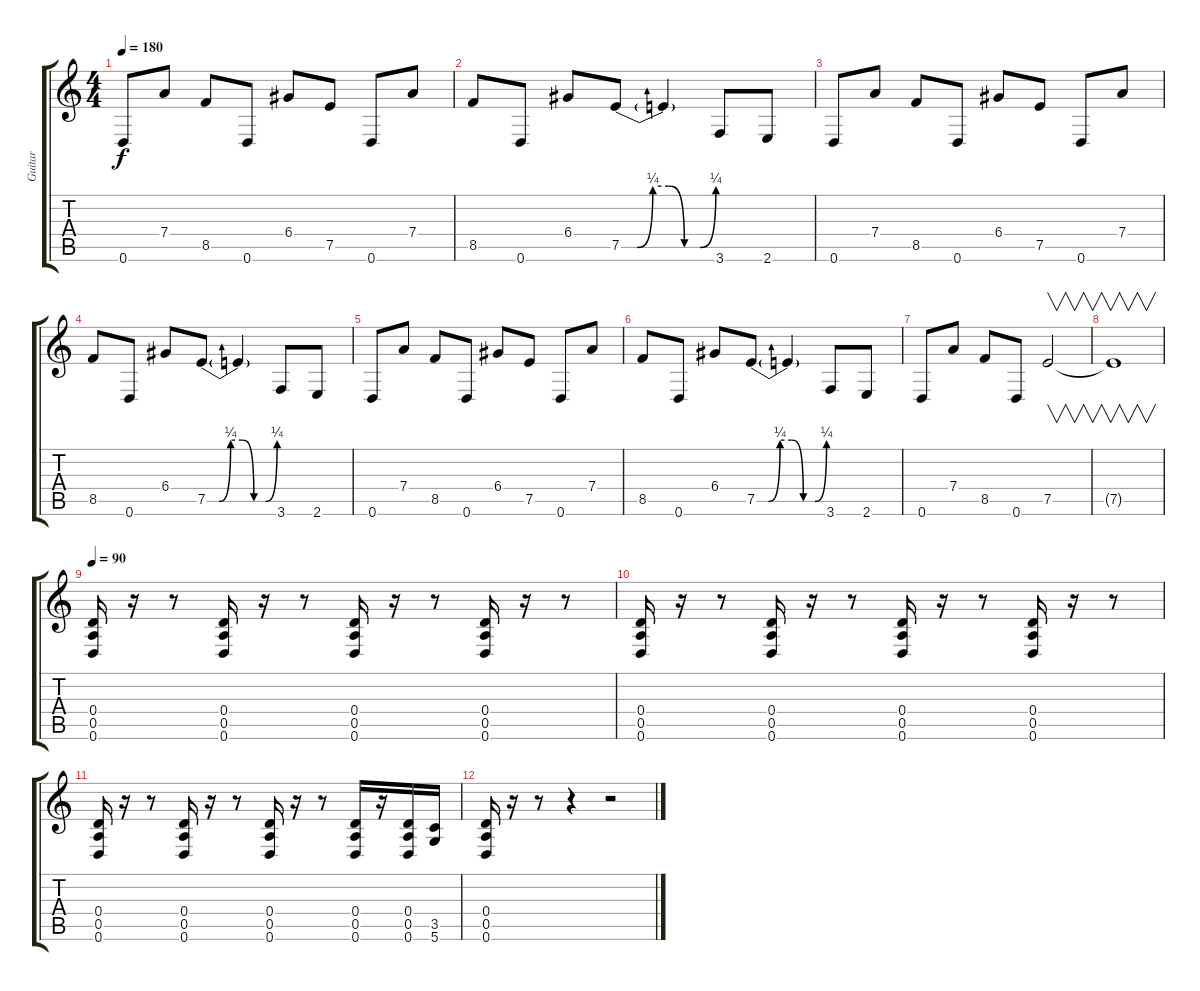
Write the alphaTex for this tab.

\track ("Guitar" "Guitar") {instrument overdrivenguitar}
\staff {score tabs}
\tuning (E4 B3 G3 D3 A2 D2) {hide}
\ts (4 4)
\tempo 180
\clef g2
\ks c
0.6.8{dy f} 7.4.8 8.5.8 0.6.8 6.4.8 7.5.8 0.6.8 7.4.8 |
8.5.8 0.6.8 6.4.8 7.5{be (custom 0 0 10 0 20 1 30 1 40 0 50 0 60 1)}.8 7.5{t}.4 3.6.8 2.6.8 |
0.6.8 7.4.8 8.5.8 0.6.8 6.4.8 7.5.8 0.6.8 7.4.8 |
8.5.8 0.6.8 6.4.8 7.5{be (custom 0 0 10 0 20 1 30 1 40 0 50 0 60 1)}.8 7.5{t}.4 3.6.8 2.6.8 |
0.6.8 7.4.8 8.5.8 0.6.8 6.4.8 7.5.8 0.6.8 7.4.8 |
8.5.8 0.6.8 6.4.8 7.5{be (custom 0 0 10 0 20 1 30 1 40 0 50 0 60 1)}.8 7.5{t}.4 3.6.8 2.6.8 |
0.6.8 7.4.8 8.5.8 0.6.8 7.5.2{v} |
7.5{t}.1{v} |
\tempo 90
(0.4 0.5 0.6).16 r.16 r.8 (0.4 0.5 0.6).16 r.16 r.8 (0.4 0.5 0.6).16 r.16 r.8 (0.4 0.5 0.6).16 r.16 r.8 |
(0.4 0.5 0.6).16 r.16 r.8 (0.4 0.5 0.6).16 r.16 r.8 (0.4 0.5 0.6).16 r.16 r.8 (0.4 0.5 0.6).16 r.16 r.8 |
(0.4 0.5 0.6).16 r.16 r.8 (0.4 0.5 0.6).16 r.16 r.8 (0.4 0.5 0.6).16 r.16 r.8 (0.4 0.5 0.6).16 r.16 (0.4 0.5 0.6).16 (3.5 5.6).16 |
(0.4 0.5 0.6).16 r.16 r.8 r.4 r.2
